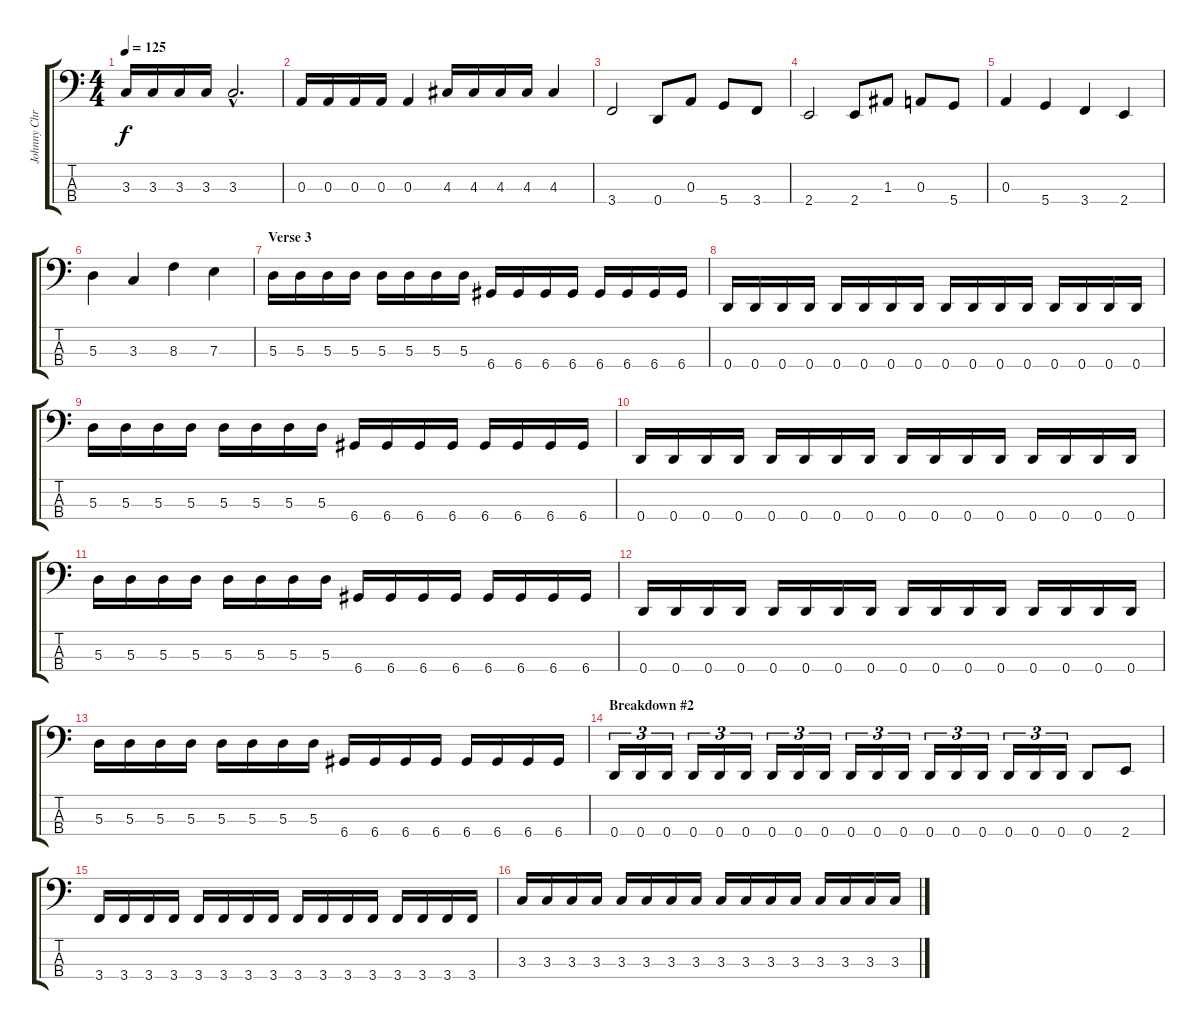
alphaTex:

\track ("Johnny Christ" "Johnny Chr") {instrument electricbasspick}
\staff {score tabs}
\tuning (G2 D2 A1 D1) {hide}
\ts (4 4)
\tempo 125
\clef f4
\ks c
3.3.16{dy f} 3.3.16 3.3.16 3.3.16 3.3{hac}.2{d} |
0.3.16 0.3.16 0.3.16 0.3.16 0.3.4 4.3.16 4.3.16 4.3.16 4.3.16 4.3.4 |
3.4.2 0.4.8 0.3.8 5.4.8 3.4.8 |
2.4.2 2.4.8 1.3.8 0.3.8 5.4.8 |
0.3.4 5.4.4 3.4.4 2.4.4 |
5.3.4 3.3.4 8.3.4 7.3.4 |
\section ("" "Verse 3")
5.3.16 5.3.16 5.3.16 5.3.16 5.3.16 5.3.16 5.3.16 5.3.16 6.4.16 6.4.16 6.4.16 6.4.16 6.4.16 6.4.16 6.4.16 6.4.16 |
0.4.16 0.4.16 0.4.16 0.4.16 0.4.16 0.4.16 0.4.16 0.4.16 0.4.16 0.4.16 0.4.16 0.4.16 0.4.16 0.4.16 0.4.16 0.4.16 |
5.3.16 5.3.16 5.3.16 5.3.16 5.3.16 5.3.16 5.3.16 5.3.16 6.4.16 6.4.16 6.4.16 6.4.16 6.4.16 6.4.16 6.4.16 6.4.16 |
0.4.16 0.4.16 0.4.16 0.4.16 0.4.16 0.4.16 0.4.16 0.4.16 0.4.16 0.4.16 0.4.16 0.4.16 0.4.16 0.4.16 0.4.16 0.4.16 |
5.3.16 5.3.16 5.3.16 5.3.16 5.3.16 5.3.16 5.3.16 5.3.16 6.4.16 6.4.16 6.4.16 6.4.16 6.4.16 6.4.16 6.4.16 6.4.16 |
0.4.16 0.4.16 0.4.16 0.4.16 0.4.16 0.4.16 0.4.16 0.4.16 0.4.16 0.4.16 0.4.16 0.4.16 0.4.16 0.4.16 0.4.16 0.4.16 |
5.3.16 5.3.16 5.3.16 5.3.16 5.3.16 5.3.16 5.3.16 5.3.16 6.4.16 6.4.16 6.4.16 6.4.16 6.4.16 6.4.16 6.4.16 6.4.16 |
\section ("" "Breakdown #2")
0.4.16{tu (3 2)} 0.4.16{tu (3 2)} 0.4.16{tu (3 2)} 0.4.16{tu (3 2)} 0.4.16{tu (3 2)} 0.4.16{tu (3 2)} 0.4.16{tu (3 2)} 0.4.16{tu (3 2)} 0.4.16{tu (3 2)} 0.4.16{tu (3 2)} 0.4.16{tu (3 2)} 0.4.16{tu (3 2)} 0.4.16{tu (3 2)} 0.4.16{tu (3 2)} 0.4.16{tu (3 2)} 0.4.16{tu (3 2)} 0.4.16{tu (3 2)} 0.4.16{tu (3 2)} 0.4.8 2.4.8 |
3.4.16 3.4.16 3.4.16 3.4.16 3.4.16 3.4.16 3.4.16 3.4.16 3.4.16 3.4.16 3.4.16 3.4.16 3.4.16 3.4.16 3.4.16 3.4.16 |
3.3.16 3.3.16 3.3.16 3.3.16 3.3.16 3.3.16 3.3.16 3.3.16 3.3.16 3.3.16 3.3.16 3.3.16 3.3.16 3.3.16 3.3.16 3.3.16
